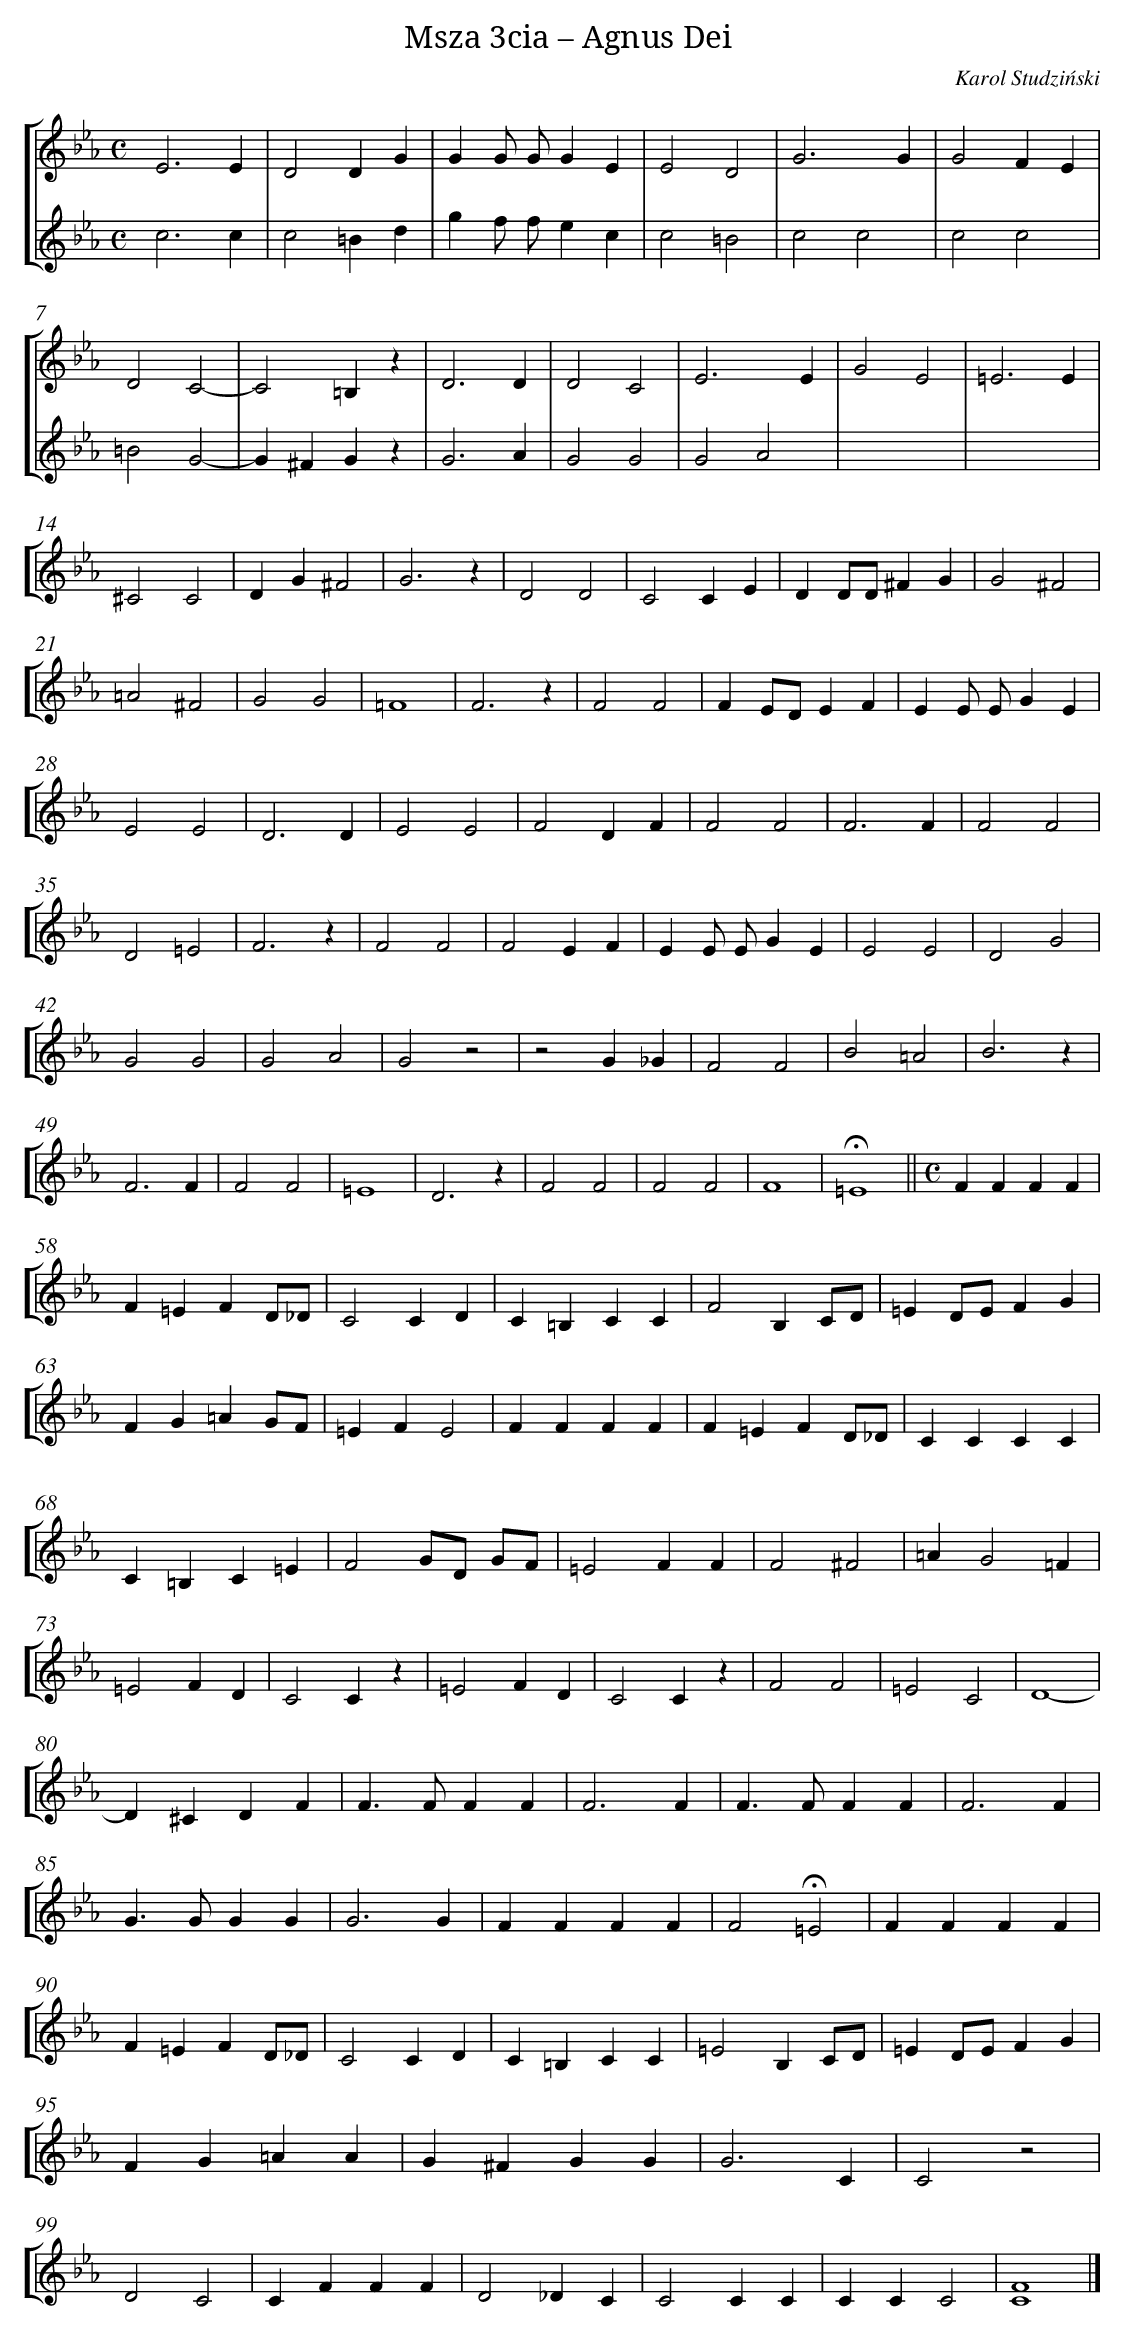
X:1
T: Msza 3cia – Agnus Dei
C: Karol Studziński
L: 1/4
M: C
%%staves [1 2 3 4]
V: 1 clef=treble
V: 2 clef=treble
V: 3 clef=treble
V: 4 clef=bass
K: Eb
[V:1] x4 |
[V:2] E3E |
[V:3] c3c |
[V:4] x4 |
[V:1] x4 |
[V:2] D2DG |
[V:3] c2=Bd |
[V:4] x4 |
[V:1] x4 |
[V:2] GG/ G/GE |
[V:3] gf/ f/ec |
[V:4] x4 |
[V:1] x4 |
[V:2] E2D2 |
[V:3] c2=B2 |
[V:4] x4 |
[V:1] x4 |
[V:2] G3G |
[V:3] c2c2 |
[V:4] x4 |
[V:1] x4 |
[V:2] G2FE |
[V:3] c2c2 |
[V:4] x4 |
[V:1] x4 |
[V:2] D2C2- |
[V:3] =B2G2- |
[V:4] x4 |
[V:1] x4 |
[V:2] C2=B,z |
[V:3] G^FGz |
[V:4] x4 |
[V:1] x4 |
[V:2] D3D |
[V:3] G3A |
[V:4] x4 |
[V:1] x4 |
[V:2] D2C2 |
[V:3] G2G2 |
[V:4] x4 |
[V:1] x4 |
[V:2] E3E |
[V:3] G2A2 |
[V:4] x4 |
[V:1] x4 |
[V:2] G2E2 |
[V:3] x4 |
[V:4] x4 |
[V:1] x4 |
[V:2] =E3E |
[V:3] x4 |
[V:4] x4 |
[V:1] x4 |
[V:2] ^C2C2 |
[V:3] x4 |
[V:4] x4 |
[V:1] x4 |
[V:2] DG^F2 |
[V:3] x4 |
[V:4] x4 |
[V:1] x4 |
[V:2] G3z |
[V:3] x4 |
[V:4] x4 |
[V:1] x4 |
[V:2] D2D2 |
[V:3] x4 |
[V:4] x4 |
[V:1] x4 |
[V:2] C2CE |
[V:3] x4 |
[V:4] x4 |
[V:1] x4 |
[V:2] DD/D/^FG |
[V:3] x4 |
[V:4] x4 |
[V:1] x4 |
[V:2] G2^F2 |
[V:3] x4 |
[V:4] x4 |
[V:1] x4 |
[V:2] =A2^F2 |
[V:3] x4 |
[V:4] x4 |
[V:1] x4 |
[V:2] G2G2 |
[V:3] x4 |
[V:4] x4 |
[V:1] x4 |
[V:2] =F4 |
[V:3] x4 |
[V:4] x4 |
[V:1] x4 |
[V:2] F3z |
[V:3] x4 |
[V:4] x4 |
[V:1] x4 |
[V:2] F2F2 |
[V:3] x4 |
[V:4] x4 |
[V:1] x4 |
[V:2] FE/D/EF |
[V:3] x4 |
[V:4] x4 |
[V:1] x4 |
[V:2] EE/ E/GE |
[V:3] x4 |
[V:4] x4 |
[V:1] x4 |
[V:2] E2E2 |
[V:3] x4 |
[V:4] x4 |
[V:1] x4 |
[V:2] D3D |
[V:3] x4 |
[V:4] x4 |
[V:1] x4 |
[V:2] E2E2 |
[V:3] x4 |
[V:4] x4 |
[V:1] x4 |
[V:2] F2DF |
[V:3] x4 |
[V:4] x4 |
[V:1] x4 |
[V:2] F2F2 |
[V:3] x4 |
[V:4] x4 |
[V:1] x4 |
[V:2] F3F |
[V:3] x4 |
[V:4] x4 |
[V:1] x4 |
[V:2] F2F2 |
[V:3] x4 |
[V:4] x4 |
[V:1] x4 |
[V:2] D2=E2 |
[V:3] x4 |
[V:4] x4 |
[V:1] x4 |
[V:2] F3z |
[V:3] x4 |
[V:4] x4 |
[V:1] x4 |
[V:2] F2F2 |
[V:3] x4 |
[V:4] x4 |
[V:1] x4 |
[V:2] F2EF |
[V:3] x4 |
[V:4] x4 |
[V:1] x4 |
[V:2] EE/ E/GE |
[V:3] x4 |
[V:4] x4 |
[V:1] x4 |
[V:2] E2E2 |
[V:3] x4 |
[V:4] x4 |
[V:1] x4 |
[V:2] D2G2 |
[V:3] x4 |
[V:4] x4 |
[V:1] x4 |
[V:2] G2G2 |
[V:3] x4 |
[V:4] x4 |
[V:1] x4 |
[V:2] G2A2 |
[V:3] x4 |
[V:4] x4 |
[V:1] x4 |
[V:2] G2z2 |
[V:3] x4 |
[V:4] x4 |
[V:1] x4 |
[V:2] z2G_G |
[V:3] x4 |
[V:4] x4 |
[V:1] x4 |
[V:2] F2F2 |
[V:3] x4 |
[V:4] x4 |
[V:1] x4 |
[V:2] B2=A2 |
[V:3] x4 |
[V:4] x4 |
[V:1] x4 |
[V:2] B3z |
[V:3] x4 |
[V:4] x4 |
[V:1] x4 |
[V:2] F3F |
[V:3] x4 |
[V:4] x4 |
[V:1] x4 |
[V:2] F2F2 |
[V:3] x4 |
[V:4] x4 |
[V:1] x4 |
[V:2] =E4 |
[V:3] x4 |
[V:4] x4 |
[V:1] x4 |
[V:2] D3z |
[V:3] x4 |
[V:4] x4 |
[V:1] x4 |
[V:2] F2F2 |
[V:3] x4 |
[V:4] x4 |
[V:1] x4 |
[V:2] F2F2 |
[V:3] x4 |
[V:4] x4 |
[V:1] x4 |
[V:2] F4 |
[V:3] x4 |
[V:4] x4 |
[V:1] x4 ||
[V:2] !fermata!=E4 ||
[V:3] x4 ||
[V:4] x4 ||
[V:1] x4 |
[V:2] [M:C]FFFF |
[V:3] x4 |
[V:4] x4 |
[V:1] x4 |
[V:2] F=EFD/_D/ |
[V:3] x4 |
[V:4] x4 |
[V:1] x4 |
[V:2] C2CD |
[V:3] x4 |
[V:4] x4 |
[V:1] x4 |
[V:2] C=B,CC |
[V:3] x4 |
[V:4] x4 |
[V:1] x4 |
[V:2] F2B,C/D/ |
[V:3] x4 |
[V:4] x4 |
[V:1] x4 |
[V:2] =ED/E/FG |
[V:3] x4 |
[V:4] x4 |
[V:1] x4 |
[V:2] FG=AG/F/ |
[V:3] x4 |
[V:4] x4 |
[V:1] x4 |
[V:2] =EFE2 |
[V:3] x4 |
[V:4] x4 |
[V:1] x4 |
[V:2] FFFF |
[V:3] x4 |
[V:4] x4 |
[V:1] x4 |
[V:2] F=EFD/_D/ |
[V:3] x4 |
[V:4] x4 |
[V:1] x4 |
[V:2] CCCC |
[V:3] x4 |
[V:4] x4 |
[V:1] x4 |
[V:2] C=B,C=E |
[V:3] x4 |
[V:4] x4 |
[V:1] x4 |
[V:2] F2G/D/ G/F/ |
[V:3] x4 |
[V:4] x4 |
[V:1] x4 |
[V:2] =E2FF |
[V:3] x4 |
[V:4] x4 |
[V:1] x4 |
[V:2] F2^F2 |
[V:3] x4 |
[V:4] x4 |
[V:1] x4 |
[V:2] =AG2=F |
[V:3] x4 |
[V:4] x4 |
[V:1] x4 |
[V:2] =E2FD |
[V:3] x4 |
[V:4] x4 |
[V:1] x4 |
[V:2] C2Cz |
[V:3] x4 |
[V:4] x4 |
[V:1] x4 |
[V:2] =E2FD |
[V:3] x4 |
[V:4] x4 |
[V:1] x4 |
[V:2] C2Cz |
[V:3] x4 |
[V:4] x4 |
[V:1] x4 |
[V:2] F2F2 |
[V:3] x4 |
[V:4] x4 |
[V:1] x4 |
[V:2] =E2C2 |
[V:3] x4 |
[V:4] x4 |
[V:1] x4 |
[V:2] D4- |
[V:3] x4 |
[V:4] x4 |
[V:1] x4 |
[V:2] D^CDF |
[V:3] x4 |
[V:4] x4 |
[V:1] x4 |
[V:2] F>FFF |
[V:3] x4 |
[V:4] x4 |
[V:1] x4 |
[V:2] F3F |
[V:3] x4 |
[V:4] x4 |
[V:1] x4 |
[V:2] F>FFF |
[V:3] x4 |
[V:4] x4 |
[V:1] x4 |
[V:2] F3F |
[V:3] x4 |
[V:4] x4 |
[V:1] x4 |
[V:2] G>GGG |
[V:3] x4 |
[V:4] x4 |
[V:1] x4 |
[V:2] G3G |
[V:3] x4 |
[V:4] x4 |
[V:1] x4 |
[V:2] FFFF |
[V:3] x4 |
[V:4] x4 |
[V:1] x4 |
[V:2] F2!fermata!=E2 |
[V:3] x4 |
[V:4] x4 |
[V:1] x4 |
[V:2] FFFF |
[V:3] x4 |
[V:4] x4 |
[V:1] x4 |
[V:2] F=EFD/_D/ |
[V:3] x4 |
[V:4] x4 |
[V:1] x4 |
[V:2] C2CD |
[V:3] x4 |
[V:4] x4 |
[V:1] x4 |
[V:2] C=B,CC |
[V:3] x4 |
[V:4] x4 |
[V:1] x4 |
[V:2] =E2B,C/D/ |
[V:3] x4 |
[V:4] x4 |
[V:1] x4 |
[V:2] =ED/E/FG |
[V:3] x4 |
[V:4] x4 |
[V:1] x4 |
[V:2] FG=AA |
[V:3] x4 |
[V:4] x4 |
[V:1] x4 |
[V:2] G^FGG |
[V:3] x4 |
[V:4] x4 |
[V:1] x4 |
[V:2] G3C |
[V:3] x4 |
[V:4] x4 |
[V:1] x4 |
[V:2] C2z2 |
[V:3] x4 |
[V:4] x4 |
[V:1] x4 |
[V:2] D2C2 |
[V:3] x4 |
[V:4] x4 |
[V:1] x4 |
[V:2] CFFF |
[V:3] x4 |
[V:4] x4 |
[V:1] x4 |
[V:2] D2_DC |
[V:3] x4 |
[V:4] x4 |
[V:1] x4 |
[V:2] C2CC |
[V:3] x4 |
[V:4] x4 |
[V:1] x4 |
[V:2] CCC2 |
[V:3] x4 |
[V:4] x4 |
[V:1] x4 |]
[V:2] [F4C4] |]
[V:3] x4 |]
[V:4] x4 |]
